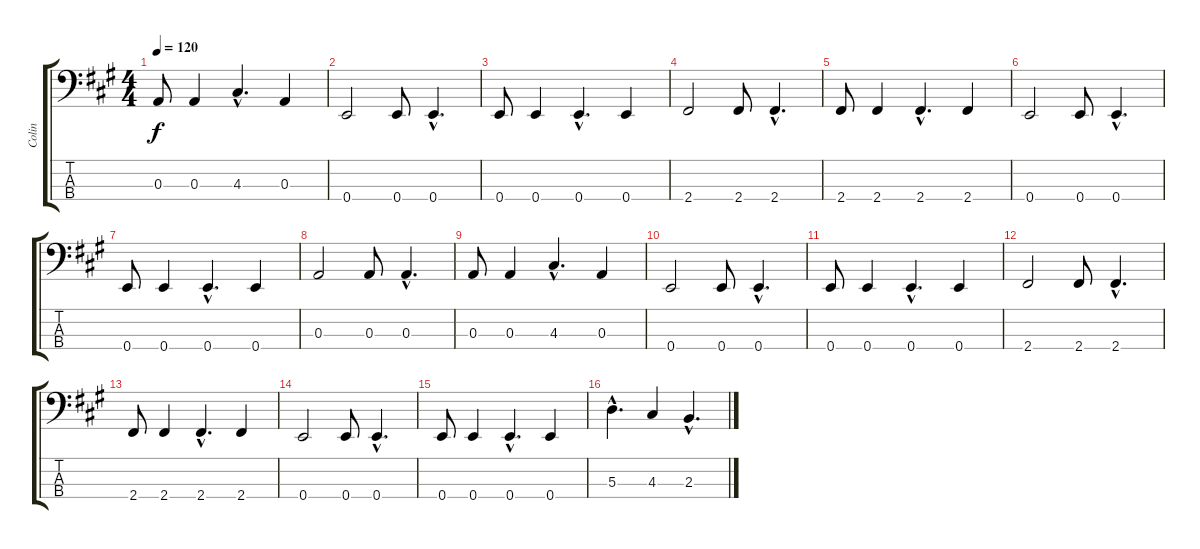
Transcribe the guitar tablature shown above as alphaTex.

\track ("Colin" "Colin") {instrument electricbassfinger}
\staff {score tabs}
\tuning (G2 D2 A1 E1) {hide}
\ts (4 4)
\tempo 120
\clef f4
\ks a
0.3.8{dy f} 0.3.4 4.3{hac}.4{d} 0.3.4 |
0.4.2 0.4.8 0.4{hac}.4{d} |
0.4.8 0.4.4 0.4{hac}.4{d} 0.4.4 |
2.4.2 2.4.8 2.4{hac}.4{d} |
2.4.8 2.4.4 2.4{hac}.4{d} 2.4.4 |
0.4.2 0.4.8 0.4{hac}.4{d} |
0.4.8 0.4.4 0.4{hac}.4{d} 0.4.4 |
0.3.2 0.3.8 0.3{hac}.4{d} |
0.3.8 0.3.4 4.3{hac}.4{d} 0.3.4 |
0.4.2 0.4.8 0.4{hac}.4{d} |
0.4.8 0.4.4 0.4{hac}.4{d} 0.4.4 |
2.4.2 2.4.8 2.4{hac}.4{d} |
2.4.8 2.4.4 2.4{hac}.4{d} 2.4.4 |
0.4.2 0.4.8 0.4{hac}.4{d} |
0.4.8 0.4.4 0.4{hac}.4{d} 0.4.4 |
5.3{hac}.4{d} 4.3.4 2.3{hac}.4{d}
